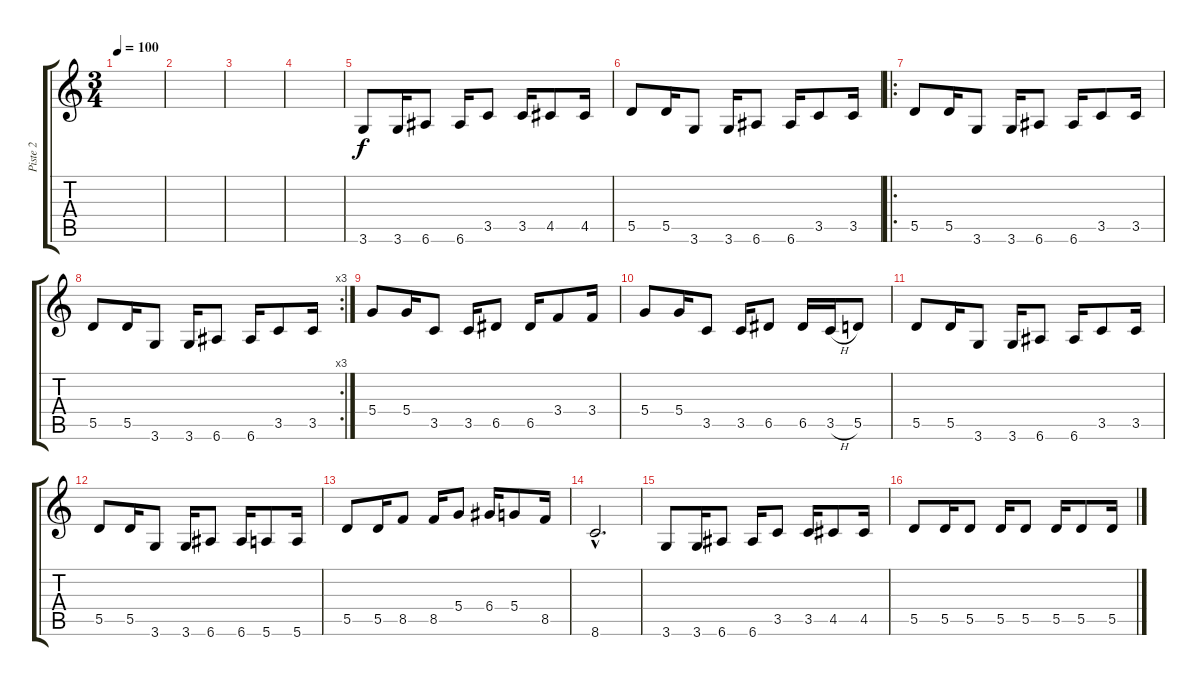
\track ("Piste 2" "Piste 2") {instrument fretlessbass}
\staff {score tabs}
\tuning (E4 B3 G3 D3 A2 E2) {hide}
\ts (3 4)
\tempo 100
\clef g2
\ks c
|
|
|
|
3.6.8 3.6.16 6.6.8 6.6.16 3.5.8 3.5.16 4.5.8 4.5.16 |
5.5.8 5.5.16 3.6.8 3.6.16 6.6.8 6.6.16 3.5.8 3.5.16 |
\ro
5.5.8 5.5.16 3.6.8 3.6.16 6.6.8 6.6.16 3.5.8 3.5.16 |
\rc 3
5.5.8 5.5.16 3.6.8 3.6.16 6.6.8 6.6.16 3.5.8 3.5.16 |
5.4.8 5.4.16 3.5.8 3.5.16 6.5.8 6.5.16 3.4.8 3.4.16 |
5.4.8 5.4.16 3.5.8 3.5.16 6.5.8 6.5.16 3.5{h}.16 5.5.8 |
5.5.8 5.5.16 3.6.8 3.6.16 6.6.8 6.6.16 3.5.8 3.5.16 |
5.5.8 5.5.16 3.6.8 3.6.16 6.6.8 6.6.16 5.6.8 5.6.16 |
5.5.8 5.5.16 8.5.8 8.5.16 5.4.8 6.4.16 5.4.8 8.5.16 |
8.6{hac}.2{d} |
3.6.8 3.6.16 6.6.8 6.6.16 3.5.8 3.5.16 4.5.8 4.5.16 |
5.5.8 5.5.16 5.5.8 5.5.16 5.5.8 5.5.16 5.5.8 5.5.16
